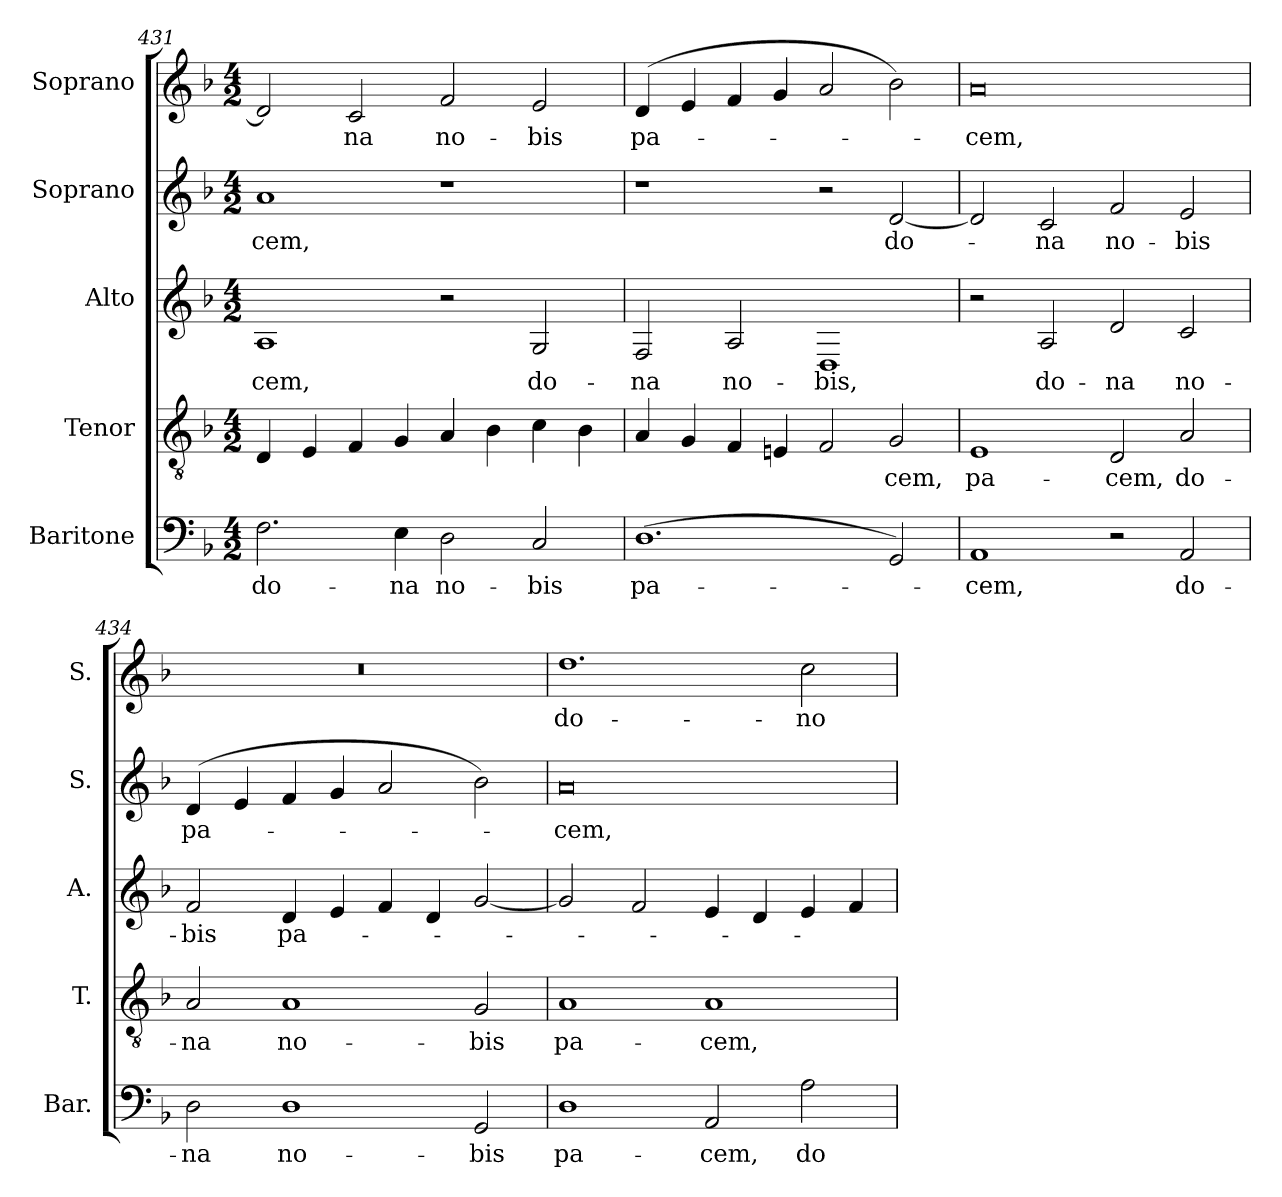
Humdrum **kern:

**kern	**text	**kern	**text	**kern	**text	**kern	**text	**kern	**text
*part5	*part5	*part4	*part4	*part3	*part3	*part2	*part2	*part1	*part1
*staff5	*staff5	*staff4	*staff4	*staff3	*staff3	*staff2	*staff2	*staff1	*staff1
*I"Baritone	*	*I"Tenor	*	*I"Alto	*	*I"Soprano	*	*I"Soprano	*
*I'Bar.	*	*I'T.	*	*I'A.	*	*I'S.	*	*I'S.	*
*clefF4	*	*clefGv2	*	*clefG2	*	*clefG2	*	*clefG2	*
*	*	*ITrd7c12	*	*	*	*	*	*	*
*k[b-]	*	*k[b-]	*	*k[b-]	*	*k[b-]	*	*k[b-]	*
*F:	*	*F:	*	*F:	*	*F:	*	*F:	*
*M4/2	*	*M4/2	*	*M4/2	*	*M4/2	*	*M4/2	*
=431	=431	=431	=431	=431	=431	=431	=431	=431	=431
!	!LO:LY:b:color=#000000	!	!	!	!	!	!	!	!
!	!	!	!	!	!LO:LY:b:color=#000000	!	!	!	!
!	!	!	!	!	!	!	!LO:LY:b:color=#000000	!	!
2.Fi\	do-	4DDi/	.	1Ai	-cem,	1ai	-cem,	2di/]	.
.	.	4EEi/	.	.	.	.	.	.	.
!	!	!	!	!	!	!	!	!	!LO:LY:b:color=#000000
.	.	4FFi/	.	.	.	.	.	2ci/	-na
!	!LO:LY:b:color=#000000	!	!	!	!	!	!	!	!
4Ei\	-na	4GGi/	.	.	.	.	.	.	.
!	!LO:LY:b:color=#000000	!	!	!	!	!	!	!	!
!	!	!	!	!	!	!	!	!	!LO:LY:b:color=#000000
2Di\	no-	4AAi/	.	2r	.	1r	.	2fi/	no-
.	.	4BB-i\	.	.	.	.	.	.	.
!	!LO:LY:b:color=#000000	!	!	!	!	!	!	!	!
!	!	!	!	!	!LO:LY:b:color=#000000	!	!	!	!
!	!	!	!	!	!	!	!	!	!LO:LY:b:color=#000000
2Ci/	-bis	4Ci\	.	2Gi/	do-	.	.	2ei/	-bis
.	.	4BB-i\	.	.	.	.	.	.	.
=432	=432	=432	=432	=432	=432	=432	=432	=432	=432
!	!LO:LY:b:color=#000000	!	!	!	!	!	!	!	!
!	!	!	!	!	!LO:LY:b:color=#000000	!	!	!	!
!	!	!	!	!	!	!	!	!	!LO:LY:b:color=#000000
(1.Di	pa-	4AAi/	.	2Fi/	-na	1r	.	(4di/	pa-
.	.	4GGi/	.	.	.	.	.	4ei/	.
!	!	!	!	!	!LO:LY:b:color=#000000	!	!	!	!
.	.	4FFi/	.	2Ai/	no-	.	.	4fi/	.
.	.	4EEni/	.	.	.	.	.	4gi/	.
!	!	!	!	!	!LO:LY:b:color=#000000	!	!	!	!
.	.	2FFi/	.	1Di	-bis,	2r	.	2ai/	.
!	!	!	!LO:LY:b:color=#000000	!	!	!	!	!	!
!	!	!	!	!	!	!	!LO:LY:b:color=#000000	!	!
2GGi/)	.	2GGi/	-cem,	.	.	[2di/	do-	2b-i\)	.
=433	=433	=433	=433	=433	=433	=433	=433	=433	=433
!	!LO:LY:b:color=#000000	!	!	!	!	!	!	!	!
!	!	!	!LO:LY:b:color=#000000	!	!	!	!	!	!
!	!	!	!	!	!	!	!	!	!LO:LY:b:color=#000000
1AAi	-cem,	1EEi	pa-	2r	.	2di/]	.	0ai	-cem,
!	!	!	!	!	!LO:LY:b:color=#000000	!	!	!	!
!	!	!	!	!	!	!	!LO:LY:b:color=#000000	!	!
.	.	.	.	2Ai/	do-	2ci/	-na	.	.
!	!	!	!LO:LY:b:color=#000000	!	!	!	!	!	!
!	!	!	!	!	!LO:LY:b:color=#000000	!	!	!	!
!	!	!	!	!	!	!	!LO:LY:b:color=#000000	!	!
2r	.	2DDi/	-cem,	2di/	-na	2fi/	no-	.	.
!	!LO:LY:b:color=#000000	!	!	!	!	!	!	!	!
!	!	!	!LO:LY:b:color=#000000	!	!	!	!	!	!
!	!	!	!	!	!LO:LY:b:color=#000000	!	!	!	!
!	!	!	!	!	!	!	!LO:LY:b:color=#000000	!	!
2AAi/	do-	2AAi/	do-	2ci/	no-	2ei/	-bis	.	.
=434	=434	=434	=434	=434	=434	=434	=434	=434	=434
!	!LO:LY:b:color=#000000	!	!	!	!	!	!	!	!
!	!	!	!LO:LY:b:color=#000000	!	!	!	!	!	!
!	!	!	!	!	!LO:LY:b:color=#000000	!	!	!	!
!	!	!	!	!	!	!	!LO:LY:b:color=#000000	!LO:N:vis=1	!
2Di\	-na	2AAi/	-na	2fi/	-bis	(4di/	pa-	0r	.
.	.	.	.	.	.	4ei/	.	.	.
!	!LO:LY:b:color=#000000	!	!	!	!	!	!	!	!
!	!	!	!LO:LY:b:color=#000000	!	!	!	!	!	!
!	!	!	!	!	!LO:LY:b:color=#000000	!	!	!	!
1Di	no-	1AAi	no-	4di/	pa-	4fi/	.	.	.
.	.	.	.	4ei/	.	4gi/	.	.	.
.	.	.	.	4fi/	.	2ai/	.	.	.
.	.	.	.	4di/	.	.	.	.	.
!	!LO:LY:b:color=#000000	!	!	!	!	!	!	!	!
!	!	!	!LO:LY:b:color=#000000	!	!	!	!	!	!
2GGi/	-bis	2GGi/	-bis	[2gi/	.	2b-i\)	.	.	.
!!LO:LB:g=z
=435	=435	=435	=435	=435	=435	=435	=435	=435	=435
!	!LO:LY:b:color=#000000	!	!	!	!	!	!	!	!
!	!	!	!LO:LY:b:color=#000000	!	!	!	!	!	!
!	!	!	!	!	!	!	!LO:LY:b:color=#000000	!	!
!	!	!	!	!	!	!	!	!	!LO:LY:b:color=#000000
1Di	pa-	1AAi	pa-	2gi/]	.	0ai	-cem,	1.ddi	do-
.	.	.	.	2fi/	.	.	.	.	.
!	!LO:LY:b:color=#000000	!	!	!	!	!	!	!	!
!	!	!	!LO:LY:b:color=#000000	!	!	!	!	!	!
2AAi/	-cem,	1AAi	-cem,	4ei/	.	.	.	.	.
.	.	.	.	4di/	.	.	.	.	.
!	!LO:LY:b:color=#000000	!	!	!	!	!	!	!	!
!	!	!	!	!	!	!	!	!	!LO:LY:b:color=#000000
2Ai\	do-	.	.	4ei/	.	.	.	2cci\	-no
.	.	.	.	4fi/	.	.	.	.	.
=	=	=	=	=	=	=	=	=	=
*-	*-	*-	*-	*-	*-	*-	*-	*-	*-
